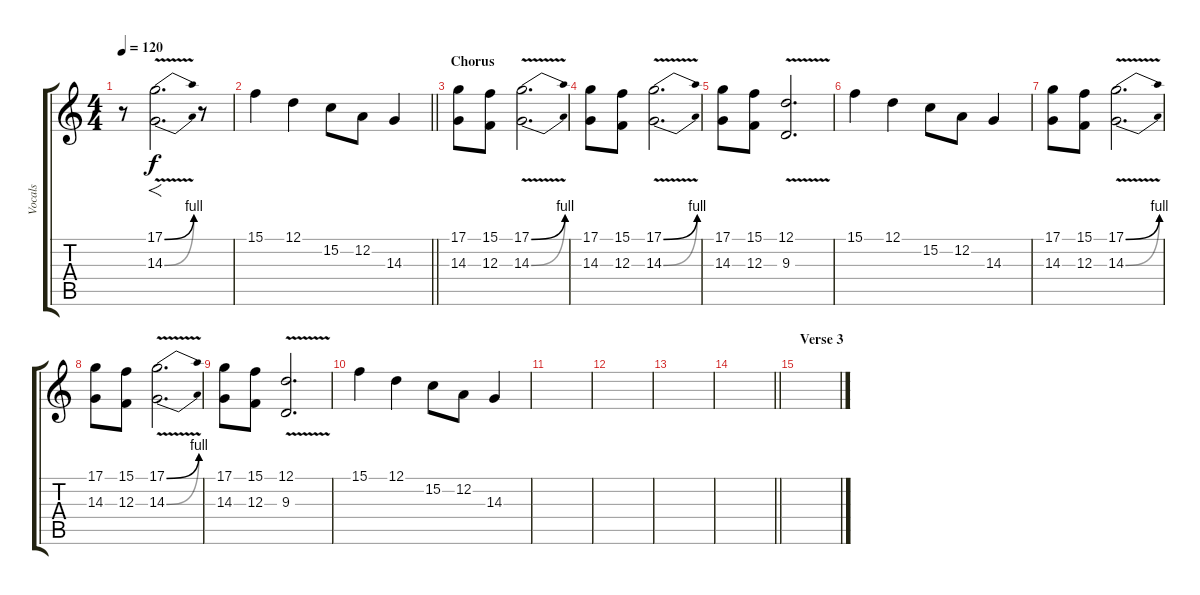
\track ("Vocals" "Vocals") {instrument baritonesax}
\staff {score tabs}
\tuning (D4 A3 F3 C3 G2 C2) {hide}
\ts (4 4)
\tempo 120
\clef g2
\ks c
r.8{dy f} (17.1{be (bend 0 0 60 4)} 14.3{be (bend 0 0 60 4) v}).2{f d} r.8 |
\barLineRight lightlight
15.1.4 12.1.4 15.2.8 12.2.8 14.3.4 |
\section ("" "Chorus")
(17.1 14.3).8 (15.1 12.3).8 (17.1{be (bend 0 0 60 4)} 14.3{be (bend 0 0 60 4) v}).2{d} |
(17.1 14.3).8 (15.1 12.3).8 (17.1{be (bend 0 0 60 4)} 14.3{be (bend 0 0 60 4) v}).2{d} |
(17.1 14.3).8 (15.1 12.3).8 (12.1{v} 9.3{v}).2{d} |
15.1.4 12.1.4 15.2.8 12.2.8 14.3.4 |
(17.1 14.3).8 (15.1 12.3).8 (17.1{be (bend 0 0 60 4)} 14.3{be (bend 0 0 60 4) v}).2{d} |
(17.1 14.3).8 (15.1 12.3).8 (17.1{be (bend 0 0 60 4)} 14.3{be (bend 0 0 60 4) v}).2{d} |
(17.1 14.3).8 (15.1 12.3).8 (12.1{v} 9.3{v}).2{d} |
15.1.4 12.1.4 15.2.8 12.2.8 14.3.4 |
|
|
|
\barLineRight lightlight
|
\section ("" "Verse 3")
